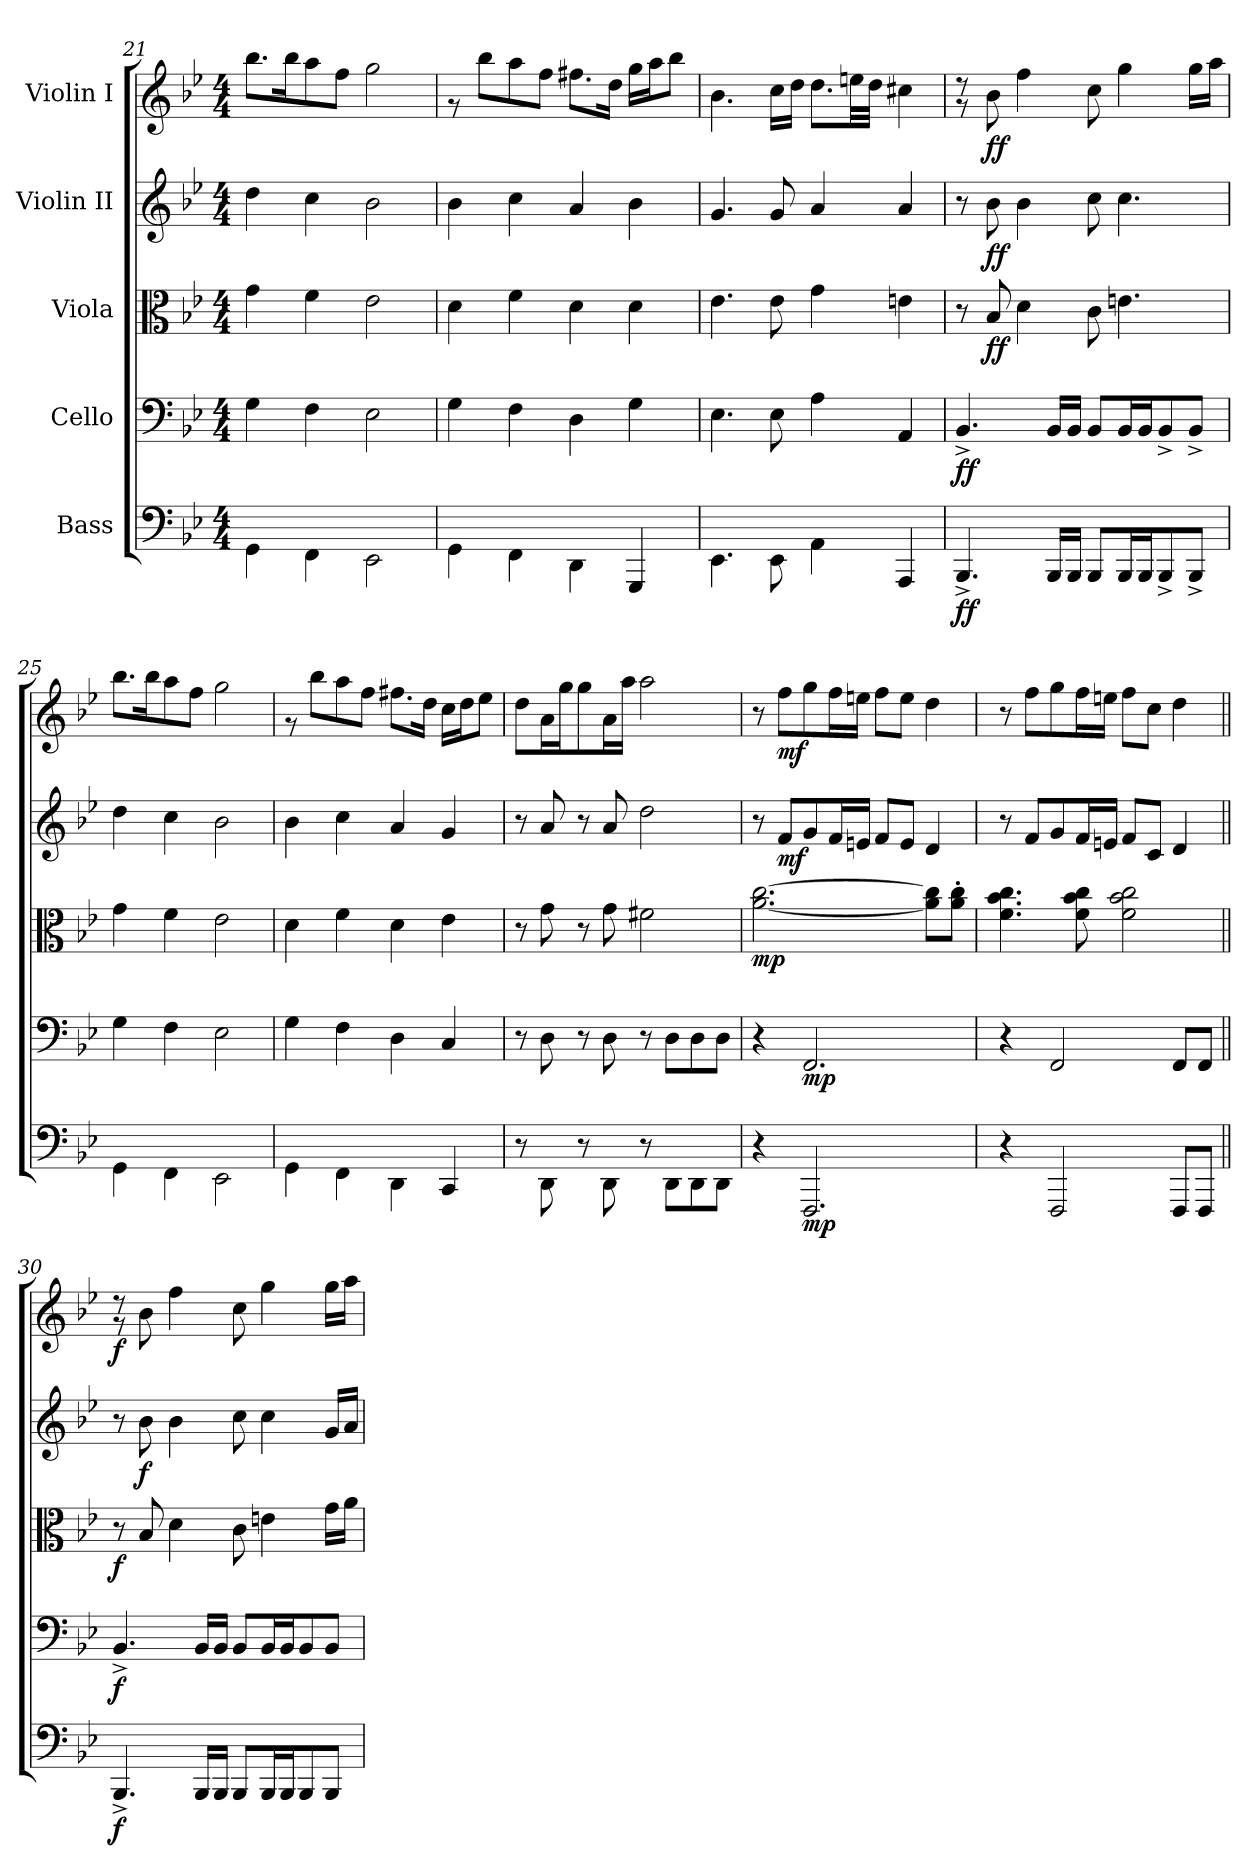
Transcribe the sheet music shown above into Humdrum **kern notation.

**kern	**dynam	**kern	**dynam	**kern	**dynam	**kern	**dynam	**kern	**dynam
*part5	*part5	*part4	*part4	*part3	*part3	*part2	*part2	*part1	*part1
*staff5	*staff5	*staff4	*staff4	*staff3	*staff3	*staff2	*staff2	*staff1	*staff1
*I"Bass	*	*I"Cello	*	*I"Viola	*	*I"Violin II	*	*I"Violin I	*
*clefF4	*	*clefF4	*	*clefC3	*	*clefG2	*	*clefG2	*
*ITrd7c12	*	*	*	*	*	*	*	*	*
*k[b-e-]	*	*k[b-e-]	*	*k[b-e-]	*	*k[b-e-]	*	*k[b-e-]	*
*B-:	*	*B-:	*	*B-:	*	*B-:	*	*B-:	*
*M4/4	*	*M4/4	*	*M4/4	*	*M4/4	*	*M4/4	*
=21	=21	=21	=21	=21	=21	=21	=21	=21	=21
*	*	*	*	*	*	*	*	*^	*
4GGG\	.	4G\	.	4g\	.	4dd\	.	1ryy	8.bb-\L	.
.	.	.	.	.	.	.	.	.	16bb-\K	.
4FFF\	.	4F\	.	4f\	.	4cc\	.	.	8aa\	.
.	.	.	.	.	.	.	.	.	8ff\J	.
2EEE-\	.	2E-\	.	2e-\	.	2b-\	.	.	2gg\	.
!!LO:LB:g=z	!!
=22	=22	=22	=22	=22	=22	=22	=22	=22	=22	=22
4GGG\	.	4G\	.	4d\	.	4b-\	.	1ryy	8r	.
.	.	.	.	.	.	.	.	.	8bb-\L	.
4FFF\	.	4F\	.	4f\	.	4cc\	.	.	8aa\	.
.	.	.	.	.	.	.	.	.	8ff\J	.
4DDD\	.	4D\	.	4d\	.	4a/	.	.	8.ff#X\L	.
.	.	.	.	.	.	.	.	.	16dd\Jk	.
4GGGG/	.	4G\	.	4d\	.	4b-\	.	.	16gg\LL	.
.	.	.	.	.	.	.	.	.	16aa\J	.
.	.	.	.	.	.	.	.	.	8bb-\J	.
=23	=23	=23	=23	=23	=23	=23	=23	=23	=23	=23
4.EEE-\	.	4.E-\	.	4.e-\	.	4.g/	.	1ryy	4.b-\	.
8EEE-\	.	8E-\	.	8e-\	.	8g/	.	.	16cc\LL	.
.	.	.	.	.	.	.	.	.	16dd\JJ	.
4AAA\	.	4A\	.	4g\	.	4a/	.	.	8.dd\L	.
.	.	.	.	.	.	.	.	.	32een\LL	.
.	.	.	.	.	.	.	.	.	32dd\JJJ	.
4AAAA/	.	4AA/	.	4en\	.	4a/	.	.	4cc#X\	.
=24	=24	=24	=24	=24	=24	=24	=24	=24	=24	=24
!	!LO:DY:b	!	!LO:DY:b	!	!	!	!	!	!	!
4.BBBB-^/	ff	4.BB-^/	ff	8r	.	8r	.	8r	8r	.
!	!	!	!	!	!LO:DY:b	!	!LO:DY:b	!	!	!LO:DY:b
.	.	.	.	8B-/	ff	8b-\	ff	2..ryy	8b-\	ff
.	.	.	.	4d\	.	4b-\	.	.	4ff\	.
16BBBB-/LL	.	16BB-/LL	.	.	.	.	.	.	.	.
16BBBB-/JJ	.	16BB-/JJ	.	.	.	.	.	.	.	.
8BBBB-/L	.	8BB-/L	.	8c\	.	8cc\	.	.	8cc\	.
16BBBB-/L	.	16BB-/L	.	4.en\	.	4.cc\	.	.	4gg\	.
16BBBB-/J	.	16BB-/J	.	.	.	.	.	.	.	.
8BBBB-^/	.	8BB-^/	.	.	.	.	.	.	.	.
8BBBB-^/J	.	8BB-^/J	.	.	.	.	.	.	16gg\LL	.
.	.	.	.	.	.	.	.	.	16aa\JJ	.
=25	=25	=25	=25	=25	=25	=25	=25	=25	=25	=25
4GGG\	.	4G\	.	4g\	.	4dd\	.	1ryy	8.bb-\L	.
.	.	.	.	.	.	.	.	.	16bb-\K	.
4FFF\	.	4F\	.	4f\	.	4cc\	.	.	8aa\	.
.	.	.	.	.	.	.	.	.	8ff\J	.
2EEE-\	.	2E-\	.	2e-\	.	2b-\	.	.	2gg\	.
=26	=26	=26	=26	=26	=26	=26	=26	=26	=26	=26
4GGG\	.	4G\	.	4d\	.	4b-\	.	1ryy	8r	.
.	.	.	.	.	.	.	.	.	8bb-\L	.
4FFF\	.	4F\	.	4f\	.	4cc\	.	.	8aa\	.
.	.	.	.	.	.	.	.	.	8ff\J	.
4DDD\	.	4D\	.	4d\	.	4a/	.	.	8.ff#X\L	.
.	.	.	.	.	.	.	.	.	16dd\Jk	.
4CCC/	.	4C/	.	4e-\	.	4g/	.	.	16cc\LL	.
.	.	.	.	.	.	.	.	.	16dd\J	.
.	.	.	.	.	.	.	.	.	8ee-\J	.
*	*	*	*	*	*	*	*	*v	*v	*
!!LO:LB:g=z
=27	=27	=27	=27	=27	=27	=27	=27	=27	=27
8r	.	8r	.	8r	.	8r	.	8dd\L	.
8DDD\	.	8D\	.	8g\	.	8a/	.	16a\L	.
.	.	.	.	.	.	.	.	16gg\J	.
8r	.	8r	.	8r	.	8r	.	8gg\	.
8DDD\	.	8D\	.	8g\	.	8a/	.	16a\L	.
.	.	.	.	.	.	.	.	16aa\JJ	.
8r	.	8r	.	2f#X\	.	2dd\	.	2aa\	.
8DDD\L	.	8D\L	.	.	.	.	.	.	.
8DDD\	.	8D\	.	.	.	.	.	.	.
8DDD\J	.	8D\J	.	.	.	.	.	.	.
=28	=28	=28	=28	=28	=28	=28	=28	=28	=28
*	*	*	*	*	*	*	*	*MM84	*
!	!	!	!	!	!LO:DY:b	!	!	!	!
4r	.	4r	.	[2.a\ [2.cc\	mp	8r	.	8r	.
!	!	!	!	!	!	!	!LO:DY:b	!	!LO:DY:b
.	.	.	.	.	.	8f/L	mf	8ff\L	mf
!	!LO:DY:b	!	!LO:DY:b	!	!	!	!	!	!
2.FFFF/	mp	2.FF/	mp	.	.	8g/	.	8gg\	.
.	.	.	.	.	.	16f/L	.	16ff\L	.
.	.	.	.	.	.	16en/JJ	.	16een\JJ	.
.	.	.	.	.	.	8f/L	.	8ff\L	.
.	.	.	.	.	.	8e/J	.	8ee\J	.
.	.	.	.	8a\] 8cc\]L	.	4d/	.	4dd\	.
.	.	.	.	8a\' 8cc\'J	.	.	.	.	.
=29	=29	=29	=29	=29	=29	=29	=29	=29	=29
4r	.	4r	.	4.f\ 4.b-\ 4.cc\	.	8r	.	8r	.
.	.	.	.	.	.	8f/L	.	8ff\L	.
2FFFF/	.	2FF/	.	.	.	8g/	.	8gg\	.
.	.	.	.	8f\ 8b-\ 8cc\	.	16f/L	.	16ff\L	.
.	.	.	.	.	.	16en/JJ	.	16een\JJ	.
.	.	.	.	2f\ 2b-\ 2cc\	.	8f/L	.	8ff\L	.
.	.	.	.	.	.	8c/J	.	8cc\J	.
8FFFF/L	.	8FF/L	.	.	.	4d/	.	4dd\	.
8FFFF/J	.	8FF/J	.	.	.	.	.	.	.
=30||	=30||	=30||	=30||	=30||	=30||	=30||	=30||	=30||	=30||
*	*	*	*	*	*	*	*	*MM80	*
*	*	*	*	*	*	*	*	*^	*
!	!LO:DY:b	!	!LO:DY:b	!	!LO:DY:b	!	!	!	!	!LO:DY:b
4.BBBB-^/	f	4.BB-^/	f	8r	f	8r	.	8r	8r	f
!	!	!	!	!	!	!	!LO:DY:b	!	!	!
.	.	.	.	8B-/	.	8b-\	f	2..ryy	8b-\	.
.	.	.	.	4d\	.	4b-\	.	.	4ff\	.
16BBBB-/LL	.	16BB-/LL	.	.	.	.	.	.	.	.
16BBBB-/JJ	.	16BB-/JJ	.	.	.	.	.	.	.	.
8BBBB-/L	.	8BB-/L	.	8c\	.	8cc\	.	.	8cc\	.
16BBBB-/L	.	16BB-/L	.	4en\	.	4cc\	.	.	4gg\	.
16BBBB-/J	.	16BB-/J	.	.	.	.	.	.	.	.
8BBBB-/	.	8BB-/	.	.	.	.	.	.	.	.
8BBBB-/J	.	8BB-/J	.	16g\LL	.	16g/LL	.	.	16gg\LL	.
.	.	.	.	16a\JJ	.	16a/JJ	.	.	16aa\JJ	.
*	*	*	*	*	*	*	*	*v	*v	*
=	=	=	=	=	=	=	=	=	=
*-	*-	*-	*-	*-	*-	*-	*-	*-	*-
